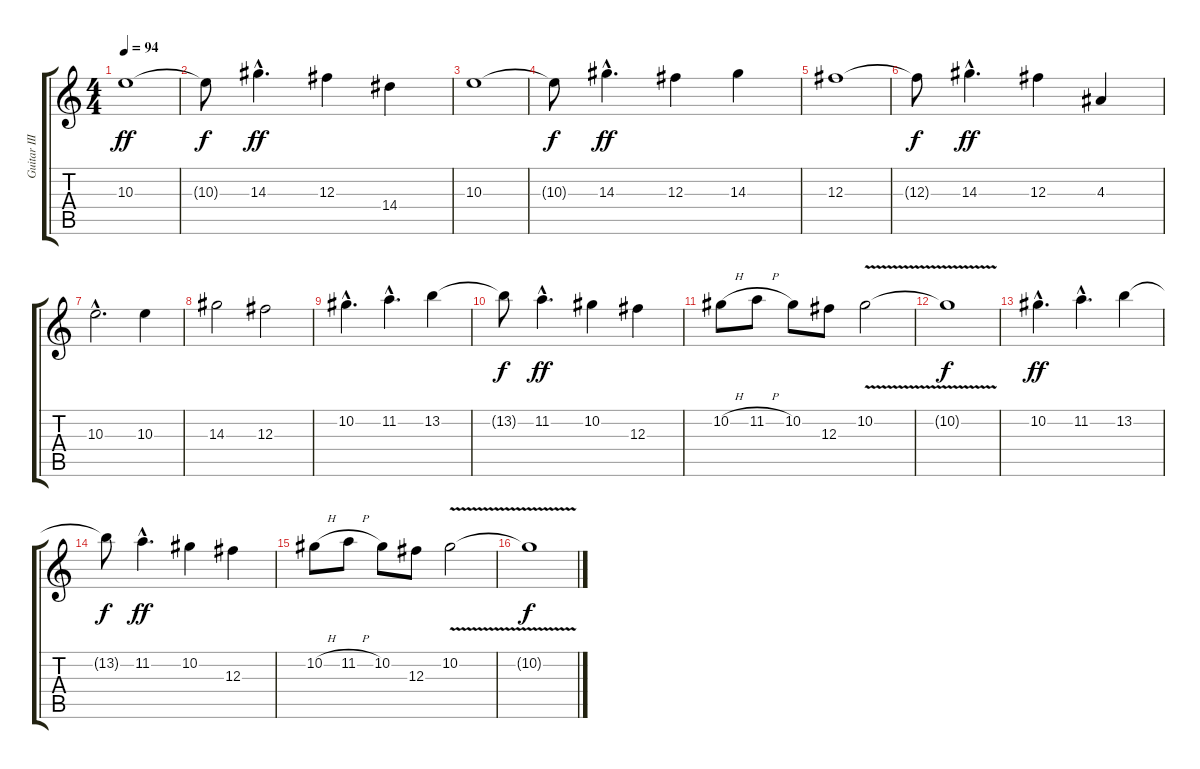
\track ("Guitar III" "Guitar III") {instrument overdrivenguitar}
\staff {score tabs}
\tuning (Eb4 Bb3 Gb3 Db3 Ab2 Eb2) {hide}
\ts (4 4)
\tempo 94
\clef g2
\ks c
10.3.1{dy ff} |
10.3{t}.8{dy f} 14.3{hac}.4{d dy ff} 12.3.4 14.4.4 |
10.3.1 |
10.3{t}.8{dy f} 14.3{hac}.4{d dy ff} 12.3.4 14.3.4 |
12.3.1 |
12.3{t}.8{dy f} 14.3{hac}.4{d dy ff} 12.3.4 4.3.4 |
10.3{hac}.2{d} 10.3.4 |
14.3.2 12.3.2 |
10.2{hac}.4{d} 11.2{hac}.4{d} 13.2.4 |
13.2{t}.8{dy f} 11.2{hac}.4{d dy ff} 10.2.4 12.3.4 |
10.2{h}.8 11.2{h}.8 10.2.8 12.3.8 10.2{v}.2 |
10.2{t}.1{dy f} |
10.2{hac}.4{d dy ff} 11.2{hac}.4{d} 13.2.4 |
13.2{t}.8{dy f} 11.2{hac}.4{d dy ff} 10.2.4 12.3.4 |
10.2{h}.8 11.2{h}.8 10.2.8 12.3.8 10.2{v}.2 |
10.2{t}.1{dy f}
